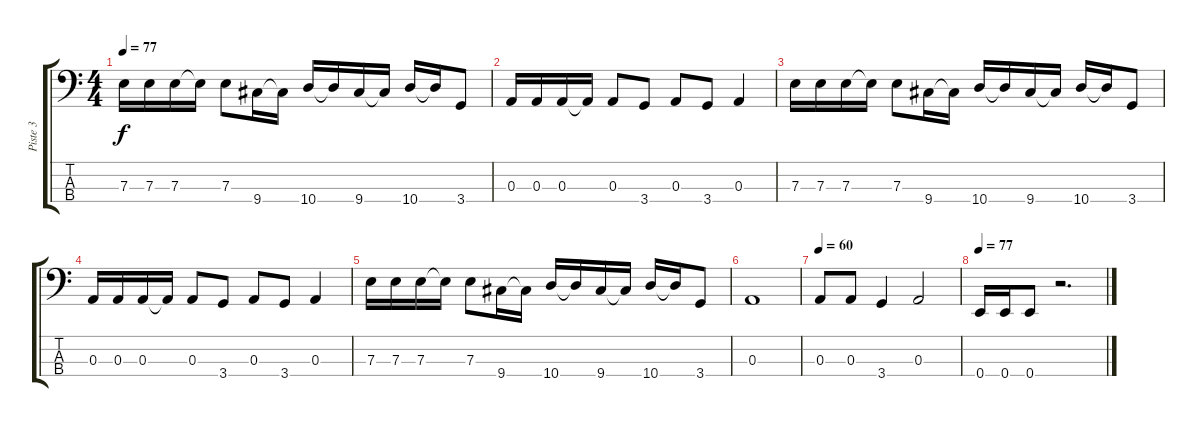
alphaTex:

\track ("Piste 3" "Piste 3") {instrument electricbassfinger}
\staff {score tabs}
\tuning (G2 D2 A1 E1) {hide}
\ts (4 4)
\tempo 77
\clef f4
\ks c
7.3.16{dy f} 7.3.16 7.3.16 7.3{t}.16 7.3.8 9.4.16 9.4{t}.16 10.4.16 10.4{t}.16 9.4.16 9.4{t}.16 10.4.16 10.4{t}.16 3.4.8 |
0.3.16 0.3.16 0.3.16 0.3{t}.16 0.3.8 3.4.8 0.3.8 3.4.8 0.3.4 |
7.3.16 7.3.16 7.3.16 7.3{t}.16 7.3.8 9.4.16 9.4{t}.16 10.4.16 10.4{t}.16 9.4.16 9.4{t}.16 10.4.16 10.4{t}.16 3.4.8 |
0.3.16 0.3.16 0.3.16 0.3{t}.16 0.3.8 3.4.8 0.3.8 3.4.8 0.3.4 |
7.3.16 7.3.16 7.3.16 7.3{t}.16 7.3.8 9.4.16 9.4{t}.16 10.4.16 10.4{t}.16 9.4.16 9.4{t}.16 10.4.16 10.4{t}.16 3.4.8 |
0.3.1 |
\tempo 60
0.3.8 0.3.8 3.4.4 0.3.2 |
\tempo 77
0.4.16 0.4.16 0.4.8 r.2{d}
